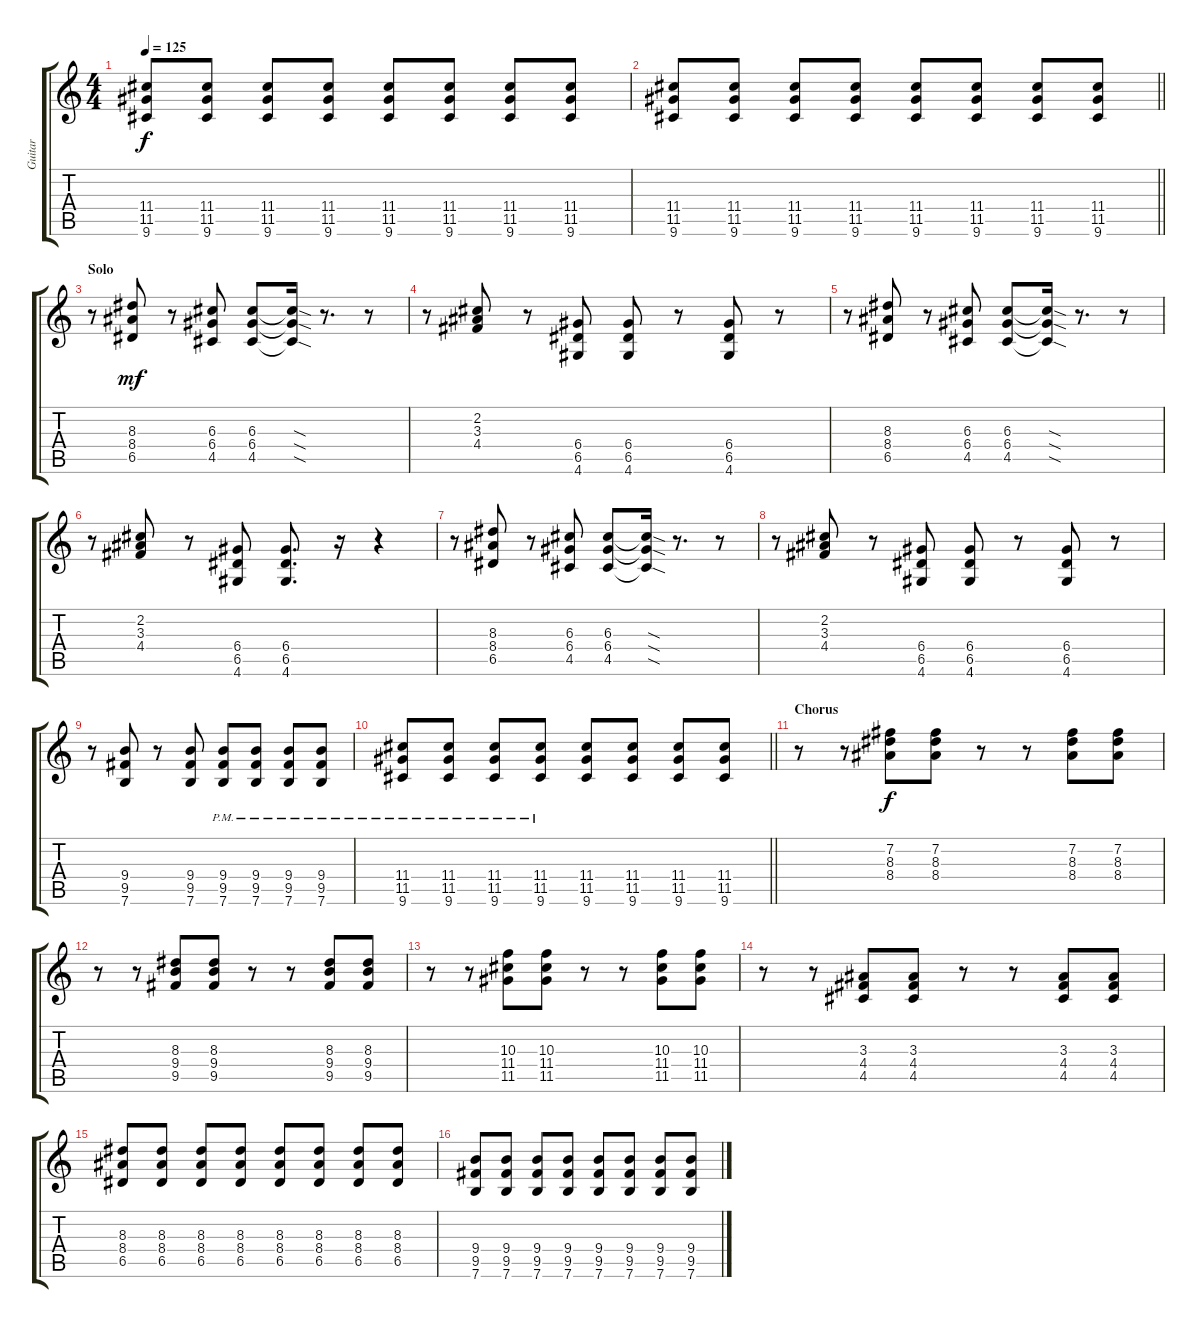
\track ("Guitar" "Guitar") {instrument distortionguitar}
\staff {score tabs}
\tuning (E4 B3 G3 D3 A2 E2) {hide}
\ts (4 4)
\tempo 125
\clef g2
\ks c
(11.4 11.5 9.6).8{dy f} (11.4 11.5 9.6).8 (11.4 11.5 9.6).8 (11.4 11.5 9.6).8 (11.4 11.5 9.6).8 (11.4 11.5 9.6).8 (11.4 11.5 9.6).8 (11.4 11.5 9.6).8 |
\barLineRight lightlight
(11.4 11.5 9.6).8 (11.4 11.5 9.6).8 (11.4 11.5 9.6).8 (11.4 11.5 9.6).8 (11.4 11.5 9.6).8 (11.4 11.5 9.6).8 (11.4 11.5 9.6).8 (11.4 11.5 9.6).8 |
\section ("" "Solo")
r.8{balance 14} (8.3 8.4 6.5).8{dy mf} r.8 (6.3 6.4 4.5).8 (6.3 6.4 4.5).8 (6.3{sod t} 6.4{sod t} 4.5{sod t}).16 r.8{d} r.8 |
r.8 (2.2 3.3 4.4).8 r.8 (6.4 6.5 4.6).8 (6.4 6.5 4.6).8 r.8 (6.4 6.5 4.6).8 r.8 |
r.8 (8.3 8.4 6.5).8 r.8 (6.3 6.4 4.5).8 (6.3 6.4 4.5).8 (6.3{sod t} 6.4{sod t} 4.5{sod t}).16 r.8{d} r.8 |
r.8 (2.2 3.3 4.4).8 r.8 (6.4 6.5 4.6).8 (6.4 6.5 4.6).8{d} r.16 r.4 |
r.8 (8.3 8.4 6.5).8 r.8 (6.3 6.4 4.5).8 (6.3 6.4 4.5).8 (6.3{sod t} 6.4{sod t} 4.5{sod t}).16 r.8{d} r.8 |
r.8 (2.2 3.3 4.4).8 r.8 (6.4 6.5 4.6).8 (6.4 6.5 4.6).8 r.8 (6.4 6.5 4.6).8 r.8 |
r.8 (9.4 9.5 7.6).8 r.8 (9.4 9.5 7.6).8 (9.4{pm} 9.5{pm} 7.6{pm}).8 (9.4{pm} 9.5{pm} 7.6{pm}).8 (9.4{pm} 9.5{pm} 7.6{pm}).8 (9.4{pm} 9.5{pm} 7.6{pm}).8 |
\barLineRight lightlight
(11.4{pm} 11.5{pm} 9.6{pm}).8 (11.4{pm} 11.5{pm} 9.6{pm}).8 (11.4{pm} 11.5{pm} 9.6{pm}).8 (11.4{pm} 11.5{pm} 9.6{pm}).8 (11.4 11.5 9.6).8 (11.4 11.5 9.6).8 (11.4 11.5 9.6).8 (11.4 11.5 9.6).8 |
\section ("" "Chorus")
r.8{balance 16 instrument acousticguitarsteel} r.8 (7.2 8.3 8.4).8{dy f} (7.2 8.3 8.4).8 r.8 r.8 (7.2 8.3 8.4).8 (7.2 8.3 8.4).8 |
r.8 r.8 (8.3 9.4 9.5).8 (8.3 9.4 9.5).8 r.8 r.8 (8.3 9.4 9.5).8 (8.3 9.4 9.5).8 |
r.8 r.8 (10.3 11.4 11.5).8 (10.3 11.4 11.5).8 r.8 r.8 (10.3 11.4 11.5).8 (10.3 11.4 11.5).8 |
r.8 r.8 (3.3 4.4 4.5).8 (3.3 4.4 4.5).8 r.8 r.8 (3.3 4.4 4.5).8 (3.3 4.4 4.5).8 |
(8.3 8.4 6.5).8{instrument distortionguitar} (8.3 8.4 6.5).8 (8.3 8.4 6.5).8 (8.3 8.4 6.5).8 (8.3 8.4 6.5).8 (8.3 8.4 6.5).8 (8.3 8.4 6.5).8 (8.3 8.4 6.5).8 |
(9.4 9.5 7.6).8 (9.4 9.5 7.6).8 (9.4 9.5 7.6).8 (9.4 9.5 7.6).8 (9.4 9.5 7.6).8 (9.4 9.5 7.6).8 (9.4 9.5 7.6).8 (9.4 9.5 7.6).8
